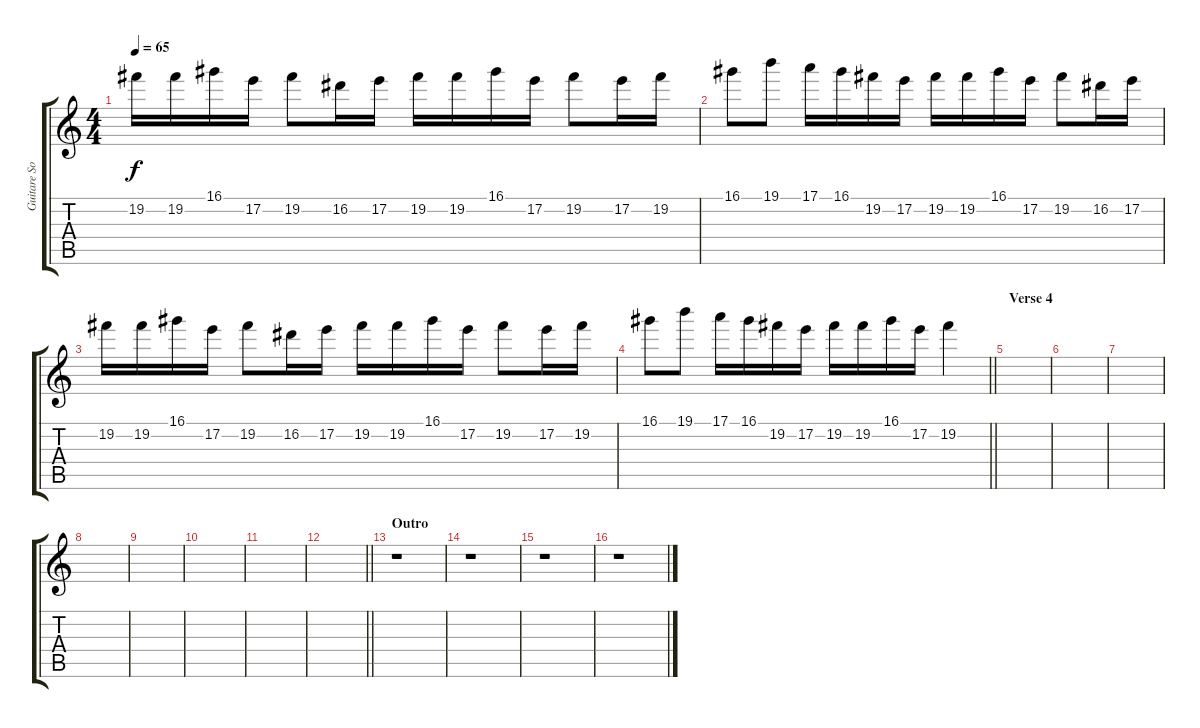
\track ("Guitare Solo 2" "Guitare So") {instrument overdrivenguitar}
\staff {score tabs}
\tuning (E4 B3 G3 D3 A2 E2) {hide}
\ts (4 4)
\tempo 65
\clef g2
\ks c
19.2.16{dy f volume 13} 19.2.16 16.1.16 17.2.16 19.2.8 16.2.16 17.2.16 19.2.16 19.2.16 16.1.16 17.2.16 19.2.8 17.2.16 19.2.16 |
16.1.8 19.1.8 17.1.16 16.1.16 19.2.16 17.2.16 19.2.16 19.2.16 16.1.16 17.2.16 19.2.8 16.2.16 17.2.16 |
19.2.16{volume 13} 19.2.16 16.1.16 17.2.16 19.2.8 16.2.16 17.2.16 19.2.16 19.2.16 16.1.16 17.2.16 19.2.8 17.2.16 19.2.16 |
\barLineRight lightlight
16.1.8 19.1.8 17.1.16 16.1.16 19.2.16 17.2.16 19.2.16 19.2.16 16.1.16 17.2.16 19.2.4 |
\section ("" "Verse 4")
|
|
|
|
|
|
|
\barLineRight lightlight
|
\section ("" "Outro")
r.1 |
r.1 |
r.1 |
r.1
